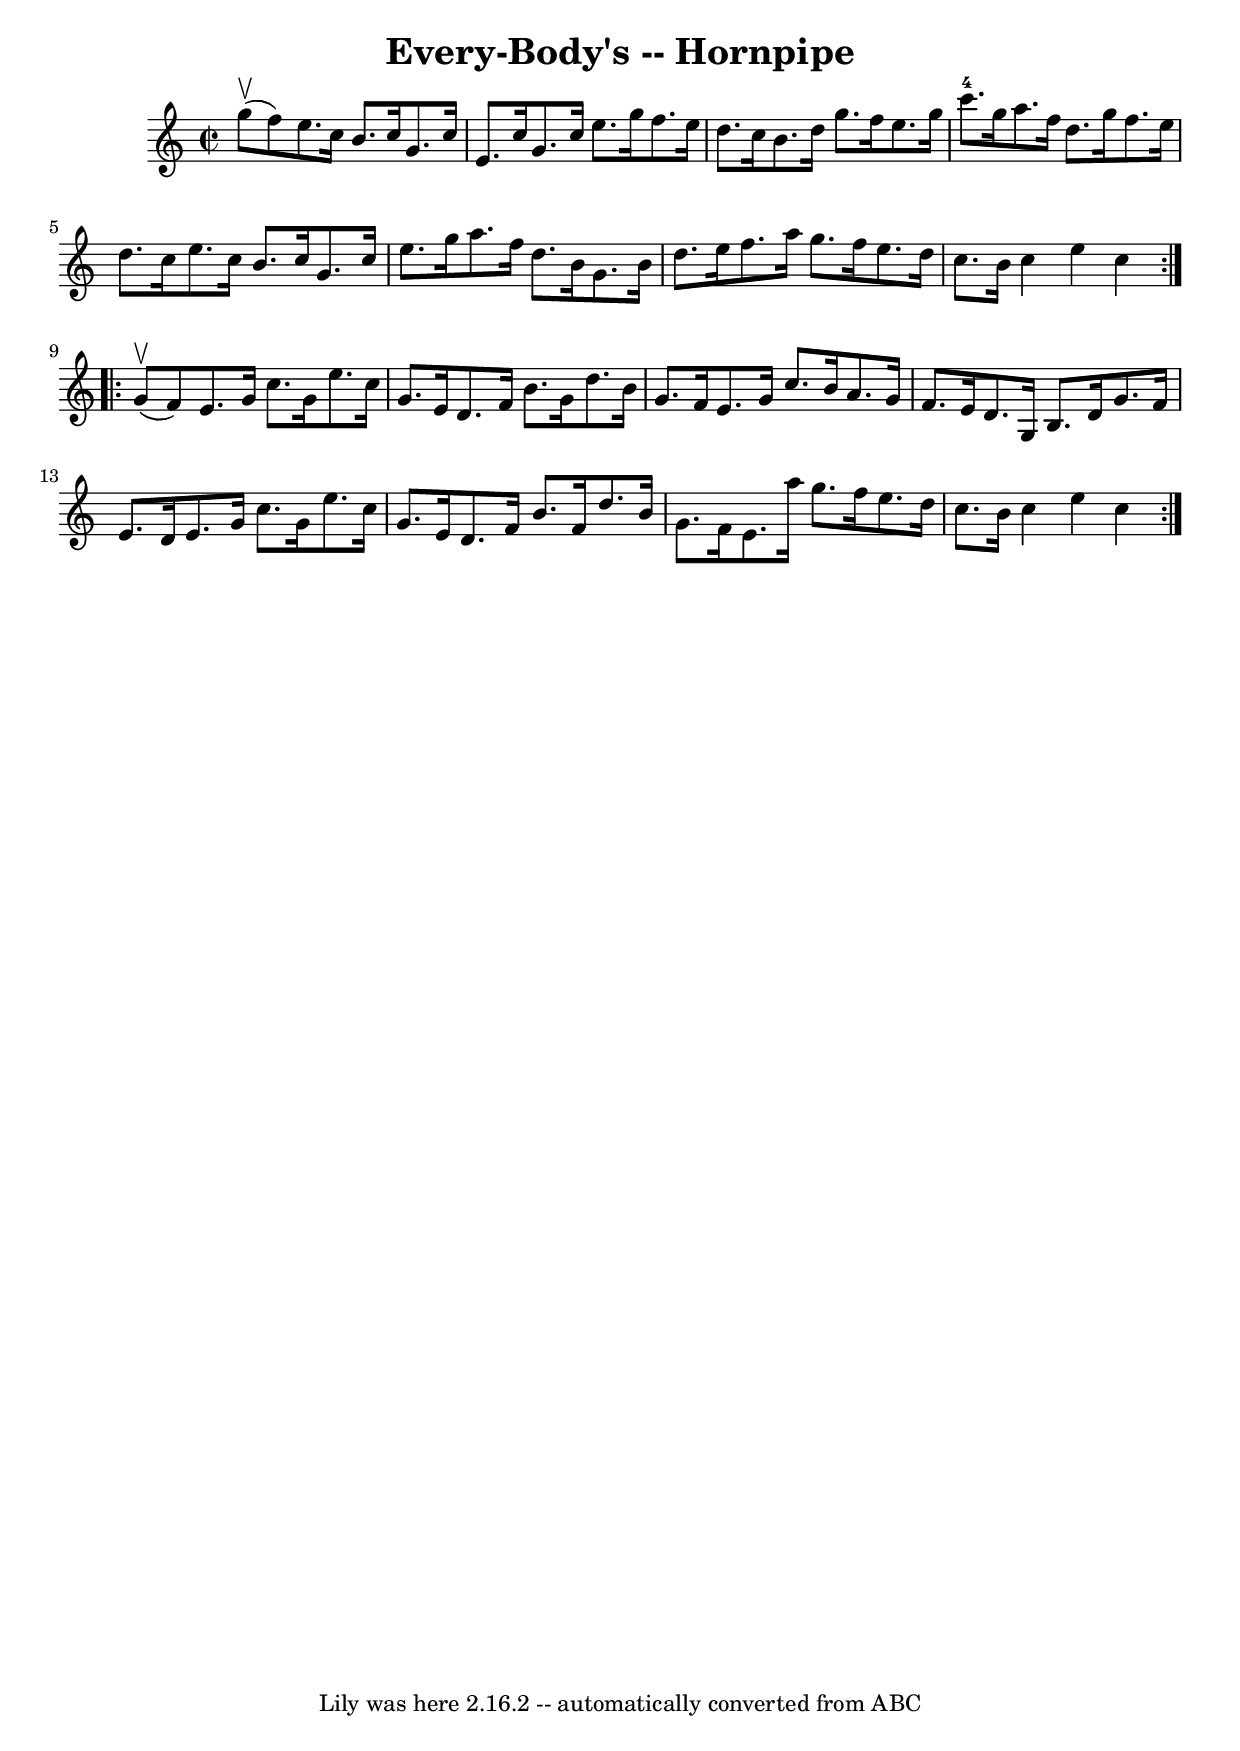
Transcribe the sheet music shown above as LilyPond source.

\version "2.16.2"
\include "Mammoth.ily"
\header {
  %% book = "Cole's 1000 Fiddle Tunes"
 crossRefNumber = "1"
 footnotes = ""
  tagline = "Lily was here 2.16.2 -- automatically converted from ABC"
  title = "Every-Body's -- Hornpipe"

}
voicedefault =  {



  \repeat volta 2 {

    \override Staff.TimeSignature #'style = #'C
    \time 2/2 
    \key c \major g''8 (^\upbow f''8)  |
 e''8. c''16 b'8. c''16 g'8. c''16 e'8. c''16   |
 g'8. c''16 e''8. g''16 f''8. e''16 d''8. c''16   |
 b'8. d''16 g''8. f''16 e''8. g''16 c'''8.-4 g''16   |
 a''8. f''16 d''8. g''16 f''8. e''16 d''8. c''16   |
 e''8. c''16 b'8. c''16 g'8. c''16 e''8. g''16   |
 a''8. f''16 d''8. b'16 g'8. b'16 d''8. e''16   |
 f''8. a''16 g''8. f''16 e''8. d''16 c''8. b'16   |
 c''4    
 e''4 c''4  
  }     
  \repeat volta 2 { g'8 (^\upbow f'8)  |
 e'8. g'16 c''8. g'16 e''8. c''16 g'8. e'16   |
 d'8. f'16 b'8. g'16 d''8. b'16 g'8. f'16   |
 e'8. g'16 c''8. b'16 a'8. g'16 f'8. e'16   |
 d'8. g16 b8. d'16 g'8. f'16 e'8. d'16   |
 e'8. g'16 c''8. g'16 e''8. c''16 g'8. e'16   |
 d'8. f'16 b'8. f'16 d''8. b'16 g'8. f'16   |
 e'8. a''16 g''8. f''16 e''8. d''16 c''8. b'16   |
 c''4 e''4    
 c''4  
  }   

}

\score{
  <<

    \context Staff="default"
    {
      \voicedefault 
      
    }

  >>
  \layout {
    
  }
  \midi {
  }

}
